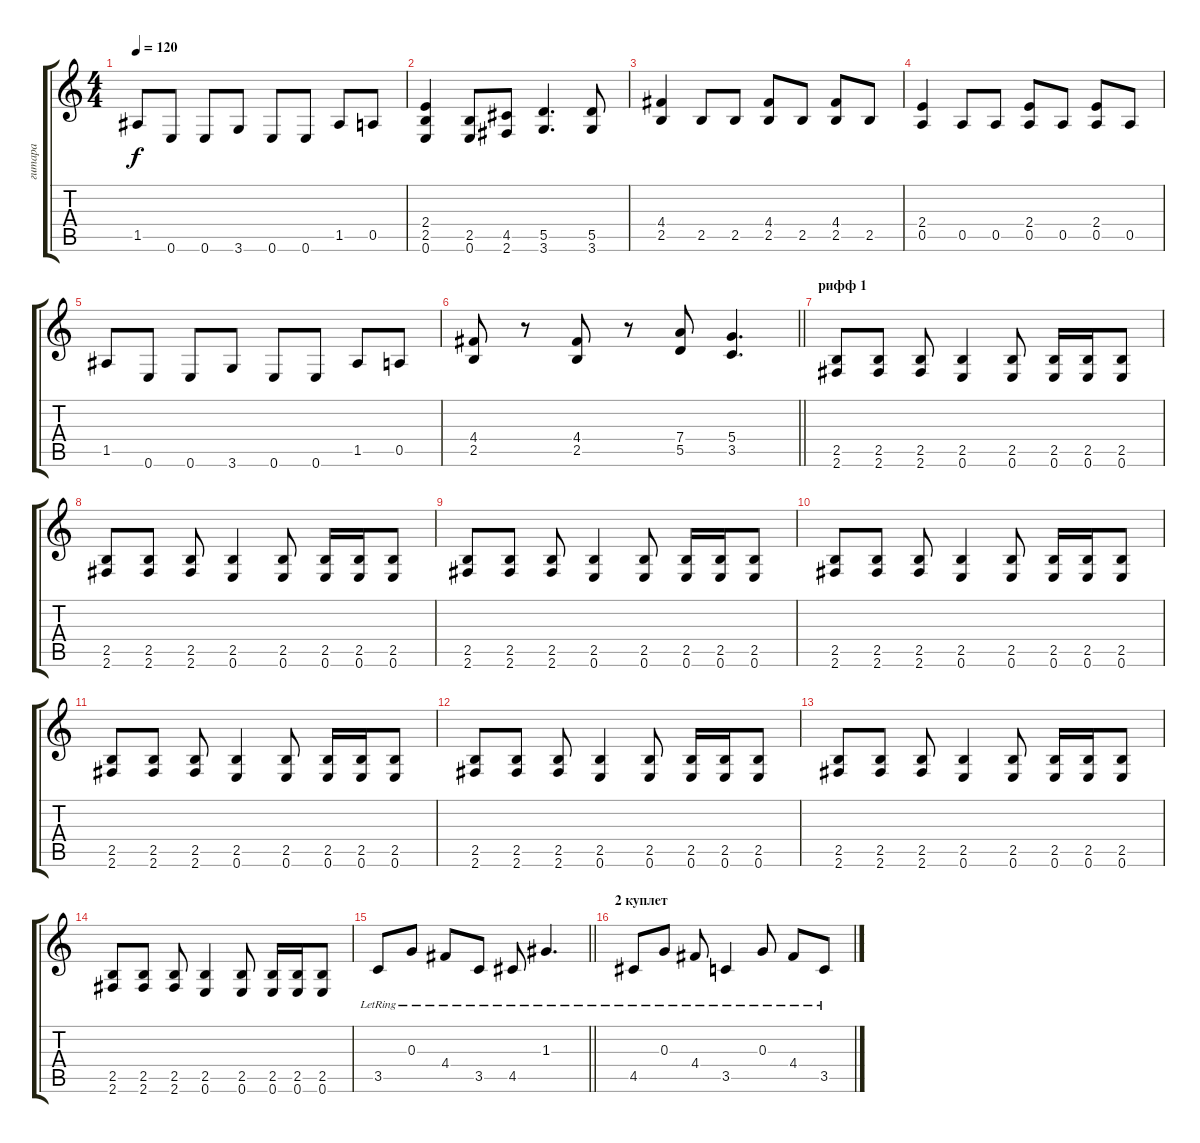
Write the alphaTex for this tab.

\track ("гитара" "гитара") {instrument electricguitarclean}
\staff {score tabs}
\tuning (E4 B3 G3 D3 A2 E2) {hide}
\ts (4 4)
\tempo 120
\clef g2
\ks c
1.5.8{dy f} 0.6.8 0.6.8 3.6.8 0.6.8 0.6.8 1.5.8 0.5.8 |
(2.4 2.5 0.6).4 (2.5 0.6).8 (4.5 2.6).8 (5.5 3.6).4{d} (5.5 3.6).8 |
(4.4 2.5).4 2.5.8 2.5.8 (4.4 2.5).8 2.5.8 (4.4 2.5).8 2.5.8 |
(2.4 0.5).4 0.5.8 0.5.8 (2.4 0.5).8 0.5.8 (2.4 0.5).8 0.5.8 |
1.5.8 0.6.8 0.6.8 3.6.8 0.6.8 0.6.8 1.5.8 0.5.8 |
\barLineRight lightlight
(4.4 2.5).8 r.8 (4.4 2.5).8 r.8 (7.4 5.5).8 (5.4 3.5).4{d} |
\section ("" "рифф 1")
(2.5 2.6).8{instrument distortionguitar} (2.5 2.6).8 (2.5 2.6).8 (2.5 0.6).4 (2.5 0.6).8 (2.5 0.6).16 (2.5 0.6).16 (2.5 0.6).8 |
(2.5 2.6).8 (2.5 2.6).8 (2.5 2.6).8 (2.5 0.6).4 (2.5 0.6).8 (2.5 0.6).16 (2.5 0.6).16 (2.5 0.6).8 |
(2.5 2.6).8 (2.5 2.6).8 (2.5 2.6).8 (2.5 0.6).4 (2.5 0.6).8 (2.5 0.6).16 (2.5 0.6).16 (2.5 0.6).8 |
(2.5 2.6).8 (2.5 2.6).8 (2.5 2.6).8 (2.5 0.6).4 (2.5 0.6).8 (2.5 0.6).16 (2.5 0.6).16 (2.5 0.6).8 |
(2.5 2.6).8 (2.5 2.6).8 (2.5 2.6).8 (2.5 0.6).4 (2.5 0.6).8 (2.5 0.6).16 (2.5 0.6).16 (2.5 0.6).8 |
(2.5 2.6).8 (2.5 2.6).8 (2.5 2.6).8 (2.5 0.6).4 (2.5 0.6).8 (2.5 0.6).16 (2.5 0.6).16 (2.5 0.6).8 |
(2.5 2.6).8 (2.5 2.6).8 (2.5 2.6).8 (2.5 0.6).4 (2.5 0.6).8 (2.5 0.6).16 (2.5 0.6).16 (2.5 0.6).8 |
(2.5 2.6).8 (2.5 2.6).8 (2.5 2.6).8 (2.5 0.6).4 (2.5 0.6).8 (2.5 0.6).16 (2.5 0.6).16 (2.5 0.6).8 |
\barLineRight lightlight
3.5{lr}.8{instrument electricguitarclean} 0.3{lr}.8 4.4{lr}.8 3.5{lr}.8 4.5{lr}.8 1.3{lr}.4{d} |
\section ("" "2 куплет")
4.5{lr}.8 0.3{lr}.8 4.4{lr}.8 3.5{lr}.4 0.3{lr}.8 4.4{lr}.8 3.5{lr}.8
